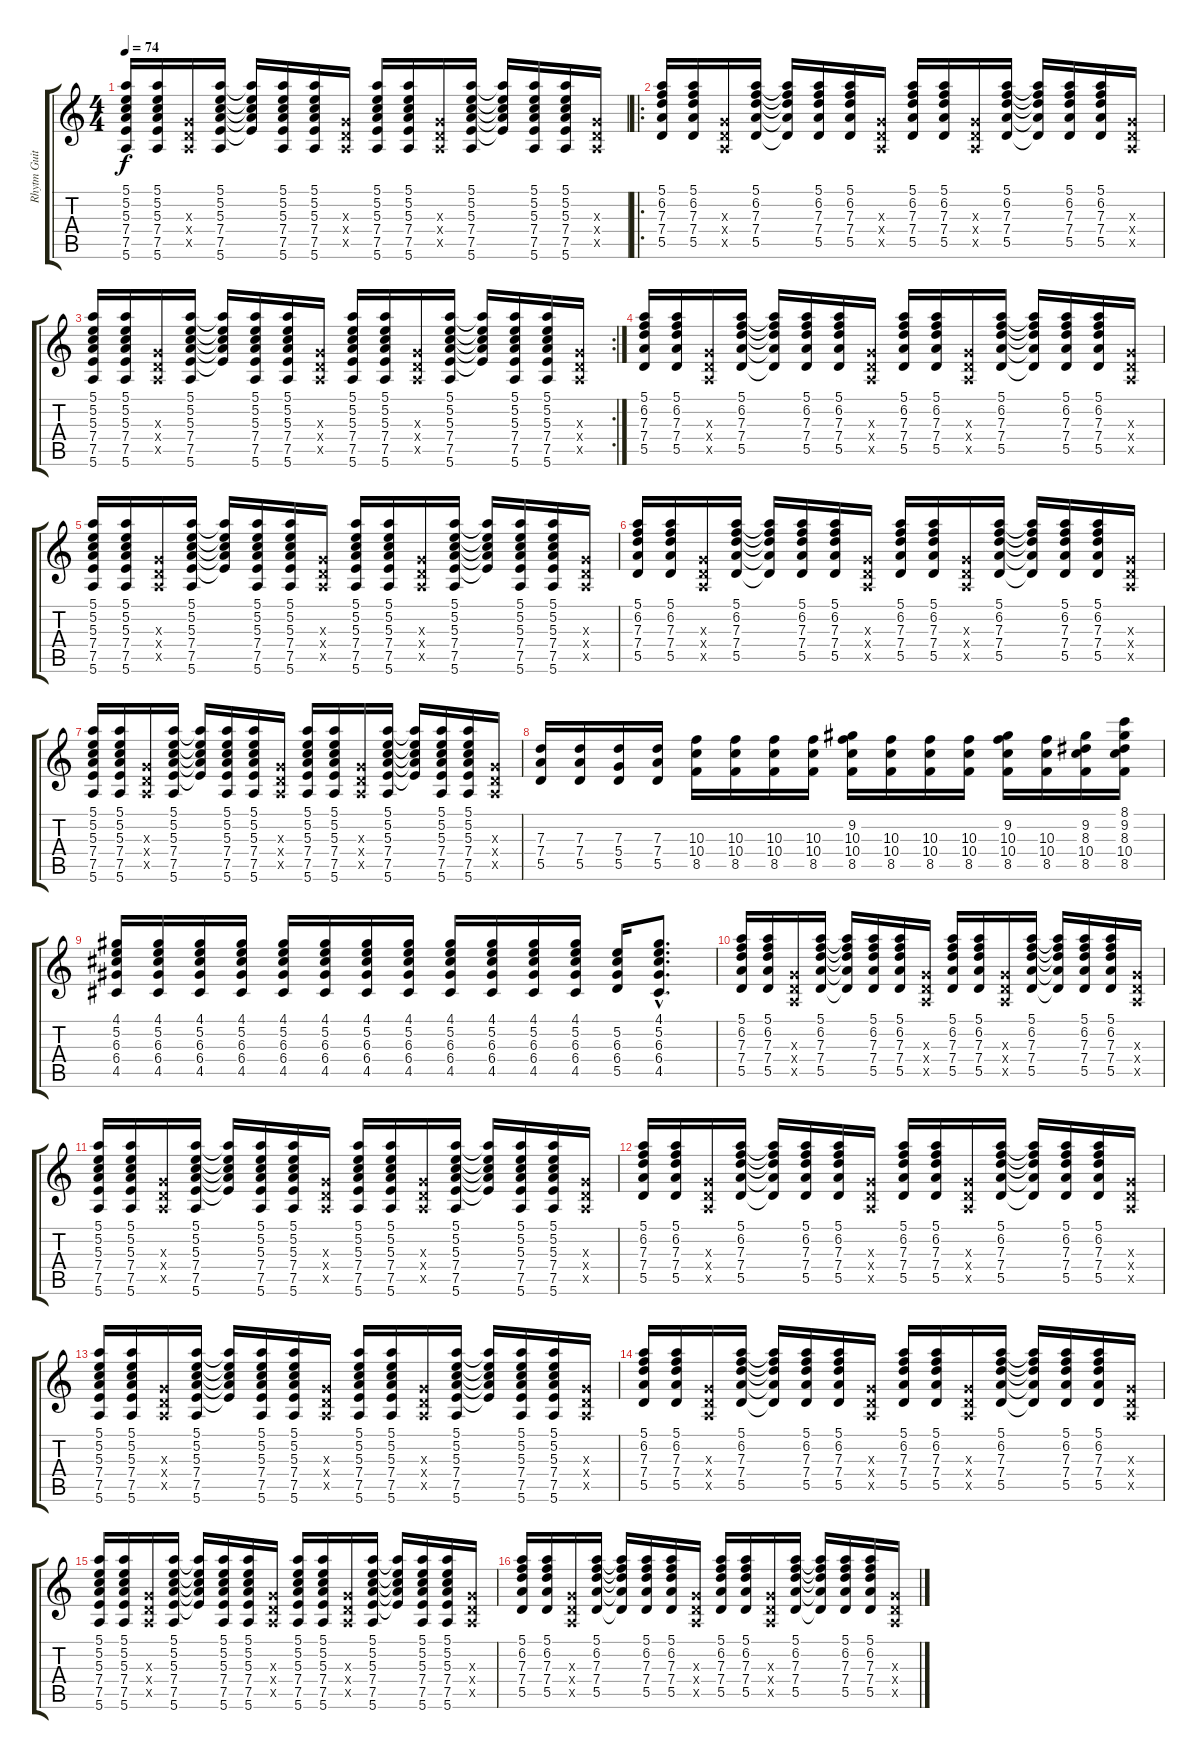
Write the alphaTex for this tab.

\track ("Rhytm Guitar" "Rhytm Guit") {instrument electricguitarclean}
\staff {score tabs}
\tuning (E4 B3 G3 D3 A2 E2) {hide}
\ts (4 4)
\tempo 74
\clef g2
\ks c
(5.1 5.2 5.3 7.4 7.5 5.6).16{dy f} (5.1 5.2 5.3 7.4 7.5 5.6).16 (0.3{x} 0.4{x} 0.5{x}).16 (5.1 5.2 5.3 7.4 7.5 5.6).16 (5.1{t} 5.2{t} 5.3{t} 7.4{t} 7.5{t}).16 (5.1 5.2 5.3 7.4 7.5 5.6).16 (5.1 5.2 5.3 7.4 7.5 5.6).16 (0.3{x} 0.4{x} 0.5{x}).16 (5.1 5.2 5.3 7.4 7.5 5.6).16 (5.1 5.2 5.3 7.4 7.5 5.6).16 (0.3{x} 0.4{x} 0.5{x}).16 (5.1 5.2 5.3 7.4 7.5 5.6).16 (5.1{t} 5.2{t} 5.3{t} 7.4{t} 7.5{t}).16 (5.1 5.2 5.3 7.4 7.5 5.6).16 (5.1 5.2 5.3 7.4 7.5 5.6).16 (0.3{x} 0.4{x} 0.5{x}).16 |
\ro
(5.1 6.2 7.3 7.4 5.5).16 (5.1 6.2 7.3 7.4 5.5).16 (0.3{x} 0.4{x} 0.5{x}).16 (5.1 6.2 7.3 7.4 5.5).16 (5.1{t} 6.2{t} 7.3{t} 7.4{t} 5.5{t}).16 (5.1 6.2 7.3 7.4 5.5).16 (5.1 6.2 7.3 7.4 5.5).16 (0.3{x} 0.4{x} 0.5{x}).16 (5.1 6.2 7.3 7.4 5.5).16 (5.1 6.2 7.3 7.4 5.5).16 (0.3{x} 0.4{x} 0.5{x}).16 (5.1 6.2 7.3 7.4 5.5).16 (5.1{t} 6.2{t} 7.3{t} 7.4{t} 5.5{t}).16 (5.1 6.2 7.3 7.4 5.5).16 (5.1 6.2 7.3 7.4 5.5).16 (0.3{x} 0.4{x} 0.5{x}).16 |
\rc 2
(5.1 5.2 5.3 7.4 7.5 5.6).16 (5.1 5.2 5.3 7.4 7.5 5.6).16 (0.3{x} 0.4{x} 0.5{x}).16 (5.1 5.2 5.3 7.4 7.5 5.6).16 (5.1{t} 5.2{t} 5.3{t} 7.4{t} 7.5{t}).16 (5.1 5.2 5.3 7.4 7.5 5.6).16 (5.1 5.2 5.3 7.4 7.5 5.6).16 (0.3{x} 0.4{x} 0.5{x}).16 (5.1 5.2 5.3 7.4 7.5 5.6).16 (5.1 5.2 5.3 7.4 7.5 5.6).16 (0.3{x} 0.4{x} 0.5{x}).16 (5.1 5.2 5.3 7.4 7.5 5.6).16 (5.1{t} 5.2{t} 5.3{t} 7.4{t} 7.5{t}).16 (5.1 5.2 5.3 7.4 7.5 5.6).16 (5.1 5.2 5.3 7.4 7.5 5.6).16 (0.3{x} 0.4{x} 0.5{x}).16 |
(5.1 6.2 7.3 7.4 5.5).16 (5.1 6.2 7.3 7.4 5.5).16 (0.3{x} 0.4{x} 0.5{x}).16 (5.1 6.2 7.3 7.4 5.5).16 (5.1{t} 6.2{t} 7.3{t} 7.4{t} 5.5{t}).16 (5.1 6.2 7.3 7.4 5.5).16 (5.1 6.2 7.3 7.4 5.5).16 (0.3{x} 0.4{x} 0.5{x}).16 (5.1 6.2 7.3 7.4 5.5).16 (5.1 6.2 7.3 7.4 5.5).16 (0.3{x} 0.4{x} 0.5{x}).16 (5.1 6.2 7.3 7.4 5.5).16 (5.1{t} 6.2{t} 7.3{t} 7.4{t} 5.5{t}).16 (5.1 6.2 7.3 7.4 5.5).16 (5.1 6.2 7.3 7.4 5.5).16 (0.3{x} 0.4{x} 0.5{x}).16 |
(5.1 5.2 5.3 7.4 7.5 5.6).16 (5.1 5.2 5.3 7.4 7.5 5.6).16 (0.3{x} 0.4{x} 0.5{x}).16 (5.1 5.2 5.3 7.4 7.5 5.6).16 (5.1{t} 5.2{t} 5.3{t} 7.4{t} 7.5{t}).16 (5.1 5.2 5.3 7.4 7.5 5.6).16 (5.1 5.2 5.3 7.4 7.5 5.6).16 (0.3{x} 0.4{x} 0.5{x}).16 (5.1 5.2 5.3 7.4 7.5 5.6).16 (5.1 5.2 5.3 7.4 7.5 5.6).16 (0.3{x} 0.4{x} 0.5{x}).16 (5.1 5.2 5.3 7.4 7.5 5.6).16 (5.1{t} 5.2{t} 5.3{t} 7.4{t} 7.5{t}).16 (5.1 5.2 5.3 7.4 7.5 5.6).16 (5.1 5.2 5.3 7.4 7.5 5.6).16 (0.3{x} 0.4{x} 0.5{x}).16 |
(5.1 6.2 7.3 7.4 5.5).16 (5.1 6.2 7.3 7.4 5.5).16 (0.3{x} 0.4{x} 0.5{x}).16 (5.1 6.2 7.3 7.4 5.5).16 (5.1{t} 6.2{t} 7.3{t} 7.4{t} 5.5{t}).16 (5.1 6.2 7.3 7.4 5.5).16 (5.1 6.2 7.3 7.4 5.5).16 (0.3{x} 0.4{x} 0.5{x}).16 (5.1 6.2 7.3 7.4 5.5).16 (5.1 6.2 7.3 7.4 5.5).16 (0.3{x} 0.4{x} 0.5{x}).16 (5.1 6.2 7.3 7.4 5.5).16 (5.1{t} 6.2{t} 7.3{t} 7.4{t} 5.5{t}).16 (5.1 6.2 7.3 7.4 5.5).16 (5.1 6.2 7.3 7.4 5.5).16 (0.3{x} 0.4{x} 0.5{x}).16 |
(5.1 5.2 5.3 7.4 7.5 5.6).16 (5.1 5.2 5.3 7.4 7.5 5.6).16 (0.3{x} 0.4{x} 0.5{x}).16 (5.1 5.2 5.3 7.4 7.5 5.6).16 (5.1{t} 5.2{t} 5.3{t} 7.4{t} 7.5{t}).16 (5.1 5.2 5.3 7.4 7.5 5.6).16 (5.1 5.2 5.3 7.4 7.5 5.6).16 (0.3{x} 0.4{x} 0.5{x}).16 (5.1 5.2 5.3 7.4 7.5 5.6).16 (5.1 5.2 5.3 7.4 7.5 5.6).16 (0.3{x} 0.4{x} 0.5{x}).16 (5.1 5.2 5.3 7.4 7.5 5.6).16 (5.1{t} 5.2{t} 5.3{t} 7.4{t} 7.5{t}).16 (5.1 5.2 5.3 7.4 7.5 5.6).16 (5.1 5.2 5.3 7.4 7.5 5.6).16 (0.3{x} 0.4{x} 0.5{x}).16 |
(7.3 7.4 5.5).16 (7.3 7.4 5.5).16 (7.3 5.4 5.5).16 (7.3 7.4 5.5).16 (10.3 10.4 8.5).16 (10.3 10.4 8.5).16 (10.3 10.4 8.5).16 (10.3 10.4 8.5).16 (9.2 10.3 10.4 8.5).16 (10.3 10.4 8.5).16 (10.3 10.4 8.5).16 (10.3 10.4 8.5).16 (9.2 10.3 10.4 8.5).16 (10.3 10.4 8.5).16 (9.2 8.3 10.4 8.5).16 (8.1 9.2 8.3 10.4 8.5).16 |
(4.1 5.2 6.3 6.4 4.5).16 (4.1 5.2 6.3 6.4 4.5).16 (4.1 5.2 6.3 6.4 4.5).16 (4.1 5.2 6.3 6.4 4.5).16 (4.1 5.2 6.3 6.4 4.5).16 (4.1 5.2 6.3 6.4 4.5).16 (4.1 5.2 6.3 6.4 4.5).16 (4.1 5.2 6.3 6.4 4.5).16 (4.1 5.2 6.3 6.4 4.5).16 (4.1 5.2 6.3 6.4 4.5).16 (4.1 5.2 6.3 6.4 4.5).16 (4.1 5.2 6.3 6.4 4.5).16 (5.2 6.3 6.4 5.5).16 (4.1{hac} 5.2{hac} 6.3{hac} 6.4{hac} 4.5{hac}).8{d} |
(5.1 6.2 7.3 7.4 5.5).16 (5.1 6.2 7.3 7.4 5.5).16 (0.3{x} 0.4{x} 0.5{x}).16 (5.1 6.2 7.3 7.4 5.5).16 (5.1{t} 6.2{t} 7.3{t} 7.4{t} 5.5{t}).16 (5.1 6.2 7.3 7.4 5.5).16 (5.1 6.2 7.3 7.4 5.5).16 (0.3{x} 0.4{x} 0.5{x}).16 (5.1 6.2 7.3 7.4 5.5).16 (5.1 6.2 7.3 7.4 5.5).16 (0.3{x} 0.4{x} 0.5{x}).16 (5.1 6.2 7.3 7.4 5.5).16 (5.1{t} 6.2{t} 7.3{t} 7.4{t} 5.5{t}).16 (5.1 6.2 7.3 7.4 5.5).16 (5.1 6.2 7.3 7.4 5.5).16 (0.3{x} 0.4{x} 0.5{x}).16 |
(5.1 5.2 5.3 7.4 7.5 5.6).16 (5.1 5.2 5.3 7.4 7.5 5.6).16 (0.3{x} 0.4{x} 0.5{x}).16 (5.1 5.2 5.3 7.4 7.5 5.6).16 (5.1{t} 5.2{t} 5.3{t} 7.4{t} 7.5{t}).16 (5.1 5.2 5.3 7.4 7.5 5.6).16 (5.1 5.2 5.3 7.4 7.5 5.6).16 (0.3{x} 0.4{x} 0.5{x}).16 (5.1 5.2 5.3 7.4 7.5 5.6).16 (5.1 5.2 5.3 7.4 7.5 5.6).16 (0.3{x} 0.4{x} 0.5{x}).16 (5.1 5.2 5.3 7.4 7.5 5.6).16 (5.1{t} 5.2{t} 5.3{t} 7.4{t} 7.5{t}).16 (5.1 5.2 5.3 7.4 7.5 5.6).16 (5.1 5.2 5.3 7.4 7.5 5.6).16 (0.3{x} 0.4{x} 0.5{x}).16 |
(5.1 6.2 7.3 7.4 5.5).16 (5.1 6.2 7.3 7.4 5.5).16 (0.3{x} 0.4{x} 0.5{x}).16 (5.1 6.2 7.3 7.4 5.5).16 (5.1{t} 6.2{t} 7.3{t} 7.4{t} 5.5{t}).16 (5.1 6.2 7.3 7.4 5.5).16 (5.1 6.2 7.3 7.4 5.5).16 (0.3{x} 0.4{x} 0.5{x}).16 (5.1 6.2 7.3 7.4 5.5).16 (5.1 6.2 7.3 7.4 5.5).16 (0.3{x} 0.4{x} 0.5{x}).16 (5.1 6.2 7.3 7.4 5.5).16 (5.1{t} 6.2{t} 7.3{t} 7.4{t} 5.5{t}).16 (5.1 6.2 7.3 7.4 5.5).16 (5.1 6.2 7.3 7.4 5.5).16 (0.3{x} 0.4{x} 0.5{x}).16 |
(5.1 5.2 5.3 7.4 7.5 5.6).16 (5.1 5.2 5.3 7.4 7.5 5.6).16 (0.3{x} 0.4{x} 0.5{x}).16 (5.1 5.2 5.3 7.4 7.5 5.6).16 (5.1{t} 5.2{t} 5.3{t} 7.4{t} 7.5{t}).16 (5.1 5.2 5.3 7.4 7.5 5.6).16 (5.1 5.2 5.3 7.4 7.5 5.6).16 (0.3{x} 0.4{x} 0.5{x}).16 (5.1 5.2 5.3 7.4 7.5 5.6).16 (5.1 5.2 5.3 7.4 7.5 5.6).16 (0.3{x} 0.4{x} 0.5{x}).16 (5.1 5.2 5.3 7.4 7.5 5.6).16 (5.1{t} 5.2{t} 5.3{t} 7.4{t} 7.5{t}).16 (5.1 5.2 5.3 7.4 7.5 5.6).16 (5.1 5.2 5.3 7.4 7.5 5.6).16 (0.3{x} 0.4{x} 0.5{x}).16 |
(5.1 6.2 7.3 7.4 5.5).16 (5.1 6.2 7.3 7.4 5.5).16 (0.3{x} 0.4{x} 0.5{x}).16 (5.1 6.2 7.3 7.4 5.5).16 (5.1{t} 6.2{t} 7.3{t} 7.4{t} 5.5{t}).16 (5.1 6.2 7.3 7.4 5.5).16 (5.1 6.2 7.3 7.4 5.5).16 (0.3{x} 0.4{x} 0.5{x}).16 (5.1 6.2 7.3 7.4 5.5).16 (5.1 6.2 7.3 7.4 5.5).16 (0.3{x} 0.4{x} 0.5{x}).16 (5.1 6.2 7.3 7.4 5.5).16 (5.1{t} 6.2{t} 7.3{t} 7.4{t} 5.5{t}).16 (5.1 6.2 7.3 7.4 5.5).16 (5.1 6.2 7.3 7.4 5.5).16 (0.3{x} 0.4{x} 0.5{x}).16 |
(5.1 5.2 5.3 7.4 7.5 5.6).16 (5.1 5.2 5.3 7.4 7.5 5.6).16 (0.3{x} 0.4{x} 0.5{x}).16 (5.1 5.2 5.3 7.4 7.5 5.6).16 (5.1{t} 5.2{t} 5.3{t} 7.4{t} 7.5{t}).16 (5.1 5.2 5.3 7.4 7.5 5.6).16 (5.1 5.2 5.3 7.4 7.5 5.6).16 (0.3{x} 0.4{x} 0.5{x}).16 (5.1 5.2 5.3 7.4 7.5 5.6).16 (5.1 5.2 5.3 7.4 7.5 5.6).16 (0.3{x} 0.4{x} 0.5{x}).16 (5.1 5.2 5.3 7.4 7.5 5.6).16 (5.1{t} 5.2{t} 5.3{t} 7.4{t} 7.5{t}).16 (5.1 5.2 5.3 7.4 7.5 5.6).16 (5.1 5.2 5.3 7.4 7.5 5.6).16 (0.3{x} 0.4{x} 0.5{x}).16 |
(5.1 6.2 7.3 7.4 5.5).16 (5.1 6.2 7.3 7.4 5.5).16 (0.3{x} 0.4{x} 0.5{x}).16 (5.1 6.2 7.3 7.4 5.5).16 (5.1{t} 6.2{t} 7.3{t} 7.4{t} 5.5{t}).16 (5.1 6.2 7.3 7.4 5.5).16 (5.1 6.2 7.3 7.4 5.5).16 (0.3{x} 0.4{x} 0.5{x}).16 (5.1 6.2 7.3 7.4 5.5).16 (5.1 6.2 7.3 7.4 5.5).16 (0.3{x} 0.4{x} 0.5{x}).16 (5.1 6.2 7.3 7.4 5.5).16 (5.1{t} 6.2{t} 7.3{t} 7.4{t} 5.5{t}).16 (5.1 6.2 7.3 7.4 5.5).16 (5.1 6.2 7.3 7.4 5.5).16 (0.3{x} 0.4{x} 0.5{x}).16
